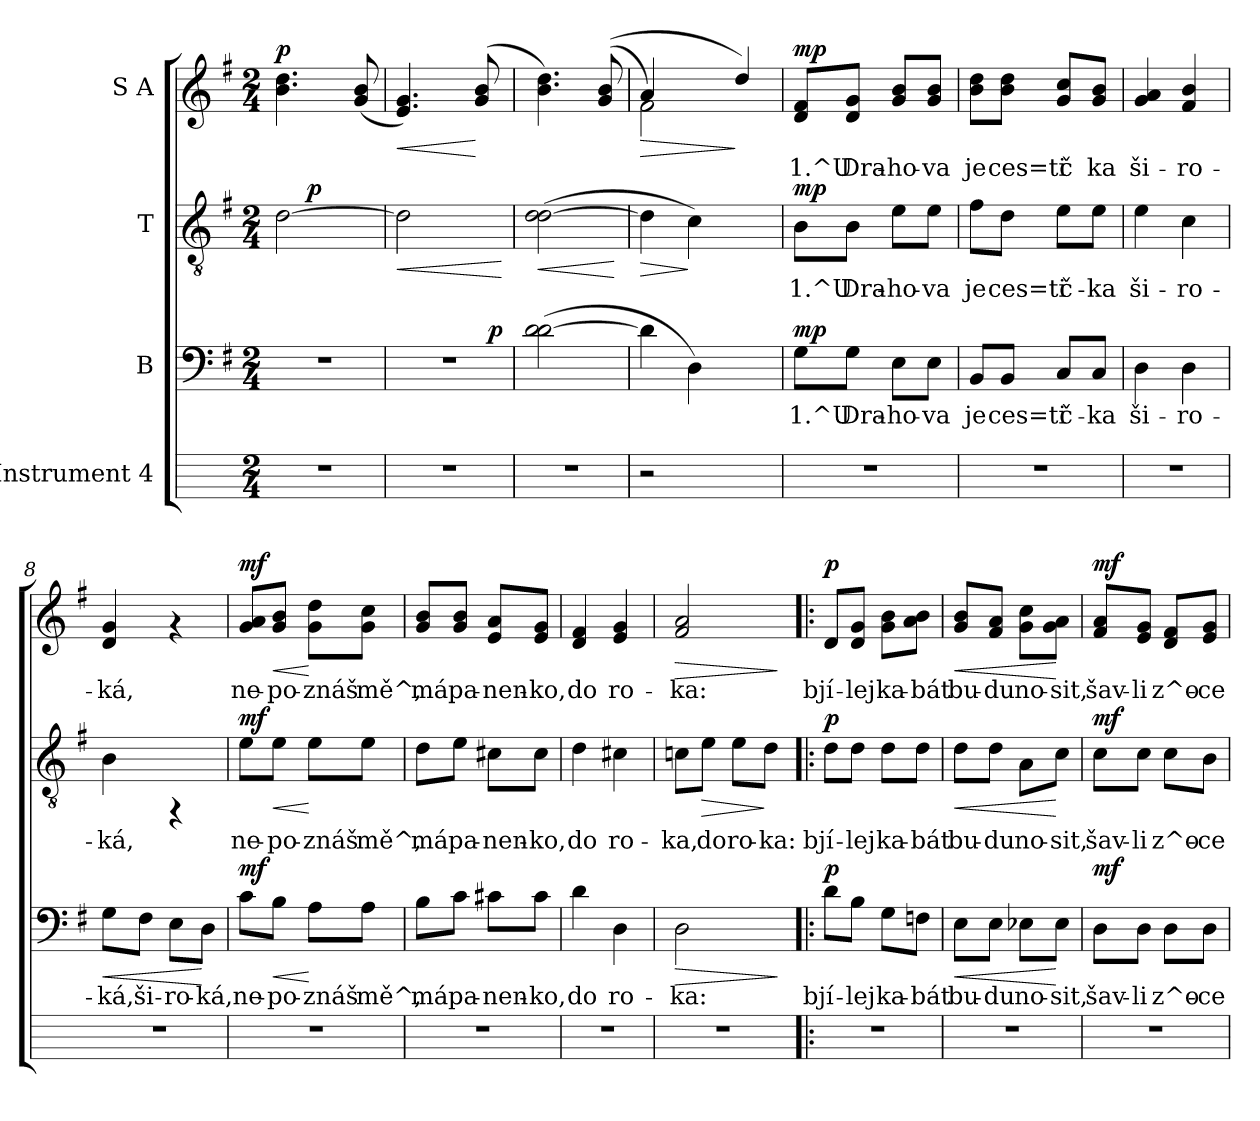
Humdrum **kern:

**kern	**kern	**text	**dynam	**kern	**text	**dynam	**kern	**text	**dynam
*part4	*part3	*part3	*part3	*part2	*part2	*part2	*part1	*part1	*part1
*staff4	*staff3	*staff3	*staff3	*staff2	*staff2	*staff2	*staff1	*staff1	*staff1
*I"Instrument 4	*I"B	*	*	*I"T	*	*	*I"S  A	*	*
!!LO:PB:g=z
*stria5	*stria5	*	*	*stria5	*	*	*stria5	*	*
*	*clefF4	*	*	*clefGv2	*	*	*clefG2	*	*
*k[]	*k[f#]	*	*	*k[f#]	*	*	*k[f#]	*	*
*C:	*G:	*	*	*G:	*	*	*G:	*	*
*M2/4	*M2/4	*	*	*M2/4	*	*	*M2/4	*	*
=1	=1	=1	=1	=1	=1	=1	=1	=1	=1
!	!	!	!	!	!LO:LY:b:rj	!	!	!LO:LY:b:rj	!LO:DY:a
*	*	*	*	*^	*	*	*	*	*
2r	2r	.	.	[>2d\	8ryy	.	.	4.dd\ 4.b\	.	p
!	!	!	!	!	!	!	!LO:DY:a	!	!	!
.	.	.	.	.	4.ryy	.	p	.	.	.
!	!	!	!	!	!	!	!	!	!LO:LY:b:rj	!
.	.	.	.	.	.	.	.	(<8b/ 8g/	.	.
=2	=2	=2	=2	=2	=2	=2	=2	=2	=2	=2
!	!	!	!	!	!	!LO:LY:b:rj	!LO:HP:b	!	!LO:LY:b:rj	!LO:HP:b
*	*^	*	*	*v	*v	*	*	*	*	*
2r	2r	4ryy	.	.	2d\]	.	<	4.g/ 4.e/)	.	<
.	.	8ryy	.	.	.	.	.	.	.	.
!	!	!	!	!	!	!	!	!	!LO:LY:b:rj	!
.	.	32ryy	.	.	.	.	.	(>8b/ 8g/	.	[
!	!	!	!	!LO:DY:a	!	!	!	!	!	!
.	.	16.ryy	.	p	.	.	.	.	.	.
.	.	.	.	.	.	.	[	.	.	.
=3	=3	=3	=3	=3	=3	=3	=3	=3	=3	=3
!	!	!	!LO:LY:b:rj	!	!	!LO:LY:b:rj	!LO:HP:b	!	!LO:LY:b:rj	!
*	*v	*v	*	*	*	*	*	*	*	*
2r	(>2d\ [>2d\	.	.	(>2d\ [>2d\	.	<	4.dd\ 4.b\)	.	.
!	!	!	!	!	!	!	!	!LO:LY:b:rj	!
.	.	.	.	.	.	.	(>(<8b/ 8g/	.	.
.	.	.	.	.	.	[	.	.	.
=4	=4	=4	=4	=4	=4	=4	=4	=4	=4
!	!	!LO:LY:b:rj	!	!	!LO:LY:b:rj	!LO:HP:b	!	!	!
!	!	!	!	!	!	!LO:HP:n=1:b	!	!LO:LY:b:rj	!LO:HP:b
*	*	*	*	*	*	*	*^	*	*
2r	4d\]	.	.	4d\]	.	> >	2f#\)	4a/	.	>
!	!	!LO:LY:b:rj	!	!	!LO:LY:b:rj	!	!	!	!	!
.	4D\)	.	.	4c\)	.	]	.	2ryy	.	.
!	!	!	!	!	!	!	!	!	!LO:LY:b:rj	!
4ryy	4ryy	.	.	4ryy	.	]	4dd/)	.	.	]
*	*	*	*	*	*	*	*v	*v	*	*
=5	=5	=5	=5	=5	=5	=5	=5	=5	=5
!	!	!LO:LY:b:rj	!LO:DY:a	!	!LO:LY:b:rj	!LO:DY:a	!	!LO:LY:b:rj	!LO:DY:a
2r	8G\L	1.^U	mp	8B\L	1.^U	mp	8f#/ 8d/L	1.^U	mp
!	!	!LO:LY:b:rj	!	!	!LO:LY:b:rj	!	!	!LO:LY:b:rj	!
.	8G\J	Dra-	.	8B\J	Dra-	.	8g/ 8d/J	Dra-	.
!	!	!LO:LY:b:rj	!	!	!LO:LY:b:rj	!	!	!LO:LY:b:rj	!
.	8E\L	-ho-	.	8e\L	-ho-	.	8b/ 8g/L	-ho-	.
!	!	!LO:LY:b:rj	!	!	!LO:LY:b:rj	!	!	!LO:LY:b:rj	!
.	8E\J	-va	.	8e\J	-va	.	8b/ 8g/J	-va	.
=6	=6	=6	=6	=6	=6	=6	=6	=6	=6
!	!	!LO:LY:b:rj	!	!	!LO:LY:b:rj	!	!	!LO:LY:b:rj	!
2r	8BB/L	je	.	8f#\L	je	.	8dd\ 8b\L	je	.
!	!	!LO:LY:b:rj	!	!	!LO:LY:b:rj	!	!	!LO:LY:b:rj	!
.	8BB/J	ces=ti	.	8d\J	ces=ti	.	8dd\ 8b\J	ces=ti	.
!	!	!LO:LY:b:rj	!	!	!LO:LY:b:rj	!	!	!LO:LY:b:rj	!
.	8C/L	č-	.	8e\L	č-	.	8cc/ 8g/L	č	.
!	!	!LO:LY:b:rj	!	!	!LO:LY:b:rj	!	!	!LO:LY:b:rj	!
.	8C/J	-ka	.	8e\J	-ka	.	8b/ 8g/J	ka	.
=7	=7	=7	=7	=7	=7	=7	=7	=7	=7
!	!	!LO:LY:b:rj	!	!	!LO:LY:b:rj	!	!	!LO:LY:b:rj	!
2r	4D\	ši-	.	4e\	ši-	.	4g/ 4a/	ši-	.
!	!	!LO:LY:b:rj	!	!	!LO:LY:b:rj	!	!	!LO:LY:b:rj	!
.	4D\	-ro-	.	4c\	-ro-	.	4b/ 4f#/	-ro-	.
=8	=8	=8	=8	=8	=8	=8	=8	=8	=8
!	!	!LO:LY:b:rj	!LO:HP:b	!	!LO:LY:b:rj	!	!	!LO:LY:b:rj	!
2r	8G\L	-ká,	<	4B\	-ká,	.	4g/ 4d/	-ká,	.
!	!	!LO:LY:b:rj	!	!	!	!	!	!	!
.	8F#\J	ši-	.	.	.	.	.	.	.
!	!	!LO:LY:b:rj	!	!	!	!	!	!	!
.	8E\L	-ro-	.	4rFF	.	.	4rf	.	.
!	!	!LO:LY:b:rj	!	!	!	!	!	!	!
.	8D\J	-ká,	[	.	.	.	.	.	.
!!LO:LB:g=z
=9	=9	=9	=9	=9	=9	=9	=9	=9	=9
!	!	!LO:LY:b:rj	!LO:HP:b	!	!LO:LY:b:rj	!LO:HP:b	!	!LO:LY:b:rj	!LO:HP:b
!	!	!	!LO:DY:n=1:a	!	!	!LO:DY:n=1:a	!	!	!LO:DY:n=1:a
2r	8c\L	ne-	< mf	8e\L	ne-	< mf	8g/ 8a/L	ne-	< mf
!	!	!LO:LY:b:rj	!	!	!LO:LY:b:rj	!	!	!LO:LY:b:rj	!
.	8B\J	-po-	.	8e\J	-po-	.	8b/ 8g/J	-po-	.
!	!	!LO:LY:b:rj	!	!	!LO:LY:b:rj	!	!	!LO:LY:b:rj	!
.	8A\L	-znáš	[	8e\L	-znáš	[	8dd\ 8g\L	-znáš	[
!	!	!LO:LY:b:rj	!	!	!LO:LY:b:rj	!	!	!LO:LY:b:rj	!
.	8A\J	mě^,	.	8e\J	mě^,	.	8cc\ 8g\J	mě^,	.
=10	=10	=10	=10	=10	=10	=10	=10	=10	=10
!	!	!LO:LY:b:rj	!	!	!LO:LY:b:rj	!	!	!LO:LY:b:rj	!
2r	8B\L	má	.	8d\L	má	.	8b/ 8g/L	má	.
!	!	!LO:LY:b:rj	!	!	!LO:LY:b:rj	!	!	!LO:LY:b:rj	!
.	8c\J	pa-	.	8e\J	pa-	.	8b/ 8g/J	pa-	.
!	!	!LO:LY:b:rj	!	!	!LO:LY:b:rj	!	!	!LO:LY:b:rj	!
.	8c#X\L	-nen-	.	8c#X\L	-nen-	.	8a/ 8e/L	-nen-	.
!	!	!LO:LY:b:rj	!	!	!LO:LY:b:rj	!	!	!LO:LY:b:rj	!
.	8c#\J	-ko,	.	8c#\J	-ko,	.	8g/ 8e/J	-ko,	.
=11	=11	=11	=11	=11	=11	=11	=11	=11	=11
!	!	!LO:LY:b:rj	!	!	!LO:LY:b:rj	!	!	!LO:LY:b:rj	!
2r	4d\	do	.	4d\	do	.	4f#/ 4d/	do	.
!	!	!LO:LY:b:rj	!	!	!LO:LY:b:rj	!	!	!LO:LY:b:rj	!
.	4D\	ro-	.	4c#X\	ro-	.	4g/ 4e/	ro-	.
=12	=12	=12	=12	=12	=12	=12	=12	=12	=12
!	!	!LO:LY:b:rj	!LO:HP:b	!	!LO:LY:b:rj	!	!	!LO:LY:b:rj	!LO:HP:b
2r	2D\	-ka:	>	8cn\L	-ka,	.	2a/ 2f#/	-ka:	>
!	!	!	!	!	!LO:LY:b:rj	!LO:HP:b	!	!	!
.	.	.	.	8e\J	do	>	.	.	.
!	!	!	!	!	!LO:LY:b:rj	!	!	!	!
.	.	.	.	8e\L	ro-	.	.	.	.
!	!	!	!	!	!LO:LY:b:rj	!	!	!	!
.	.	.	.	8d\J	-ka:	]	.	.	.
.	.	.	]	.	.	.	.	.	]
=13!|:	=13!|:	=13!|:	=13!|:	=13!|:	=13!|:	=13!|:	=13!|:	=13!|:	=13!|:
!	!	!LO:LY:b:rj	!LO:DY:a	!	!LO:LY:b:rj	!LO:DY:a	!	!LO:LY:b:rj	!LO:DY:a
2r	8d\L	bjí-	p	8d\L	bjí-	p	8d/L	bjí-	p
!	!	!LO:LY:b:rj	!	!	!LO:LY:b:rj	!	!	!LO:LY:b:rj	!
.	8B\J	-lej	.	8d\J	-lej	.	8g/ 8d/J	-lej	.
!	!	!LO:LY:b:rj	!	!	!LO:LY:b:rj	!	!	!LO:LY:b:rj	!
.	8G\L	ka-	.	8d\L	ka-	.	8b\ 8g\L	ka-	.
!	!	!LO:LY:b:rj	!	!	!LO:LY:b:rj	!	!	!LO:LY:b:rj	!
.	8Fn\J	-bát	.	8d\J	-bát	.	8a\ 8b\J	-bát	.
=14	=14	=14	=14	=14	=14	=14	=14	=14	=14
!	!	!LO:LY:b:rj	!LO:HP:b	!	!LO:LY:b:rj	!LO:HP:b	!	!LO:LY:b:rj	!LO:HP:b
2r	8E\L	bu-	<	8d\L	bu-	<	8b/ 8g/L	bu-	<
!	!	!LO:LY:b:rj	!	!	!LO:LY:b:rj	!	!	!LO:LY:b:rj	!
.	8E\J	-du	.	8d\J	-du	.	8a/ 8f#/J	-du	.
!	!	!LO:LY:b:rj	!	!	!LO:LY:b:rj	!	!	!LO:LY:b:rj	!
.	8E-X\L	no-	.	8A\L	no-	.	8cc\ 8g\L	no-	.
!	!	!LO:LY:b:rj	!	!	!LO:LY:b:rj	!	!	!LO:LY:b:rj	!
.	8E-\J	-sit,	[	8c\J	-sit,	[	8g\ 8a\J	-sit,	[
!!LO:LB:g=z
=15	=15	=15	=15	=15	=15	=15	=15	=15	=15
!	!	!LO:LY:b:rj	!LO:DY:a	!	!LO:LY:b:rj	!LO:DY:a	!	!LO:LY:b:rj	!LO:DY:a
2r	8D\L	šav-	mf	8c\L	šav-	mf	8a/ 8f#/L	šav-	mf
!	!	!LO:LY:b:rj	!	!	!LO:LY:b:rj	!	!	!LO:LY:b:rj	!
.	8D\J	-li	.	8c\J	-li	.	8g/ 8e/J	-li	.
!	!	!LO:LY:b:rj	!	!	!LO:LY:b:rj	!	!	!LO:LY:b:rj	!
.	8D\L	z^o-	.	8c\L	z^o-	.	8f#/ 8d/L	z^o-	.
!	!	!LO:LY:b:rj	!	!	!LO:LY:b:rj	!	!	!LO:LY:b:rj	!
.	8D\J	-ce-	.	8B\J	-ce-	.	8g/ 8e/J	-ce-	.
=	=	=	=	=	=	=	=	=	=
*-	*-	*-	*-	*-	*-	*-	*-	*-	*-
